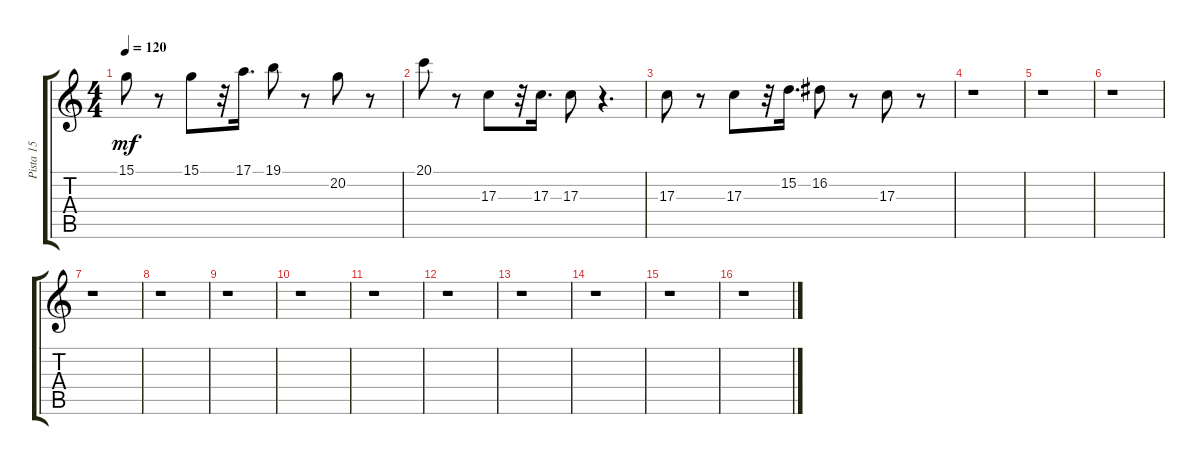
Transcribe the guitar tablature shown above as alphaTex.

\track ("Pista 15" "Pista 15") {instrument kalimba}
\staff {score tabs}
\tuning (E4 B3 G3 D3 A2 E2) {hide}
\ts (4 4)
\tempo 120
\clef g2
\ks c
15.1.8{dy mf} r.8 15.1.8 r.32 17.1.16{d} 19.1.8 r.8 20.2.8 r.8 |
20.1.8 r.8 17.3.8 r.32 17.3.16{d} 17.3.8 r.4{d} |
17.3.8 r.8 17.3.8 r.32 15.2.16{d} 16.2.8 r.8 17.3.8 r.8 |
r.1 |
r.1 |
r.1 |
r.1 |
r.1 |
r.1 |
r.1 |
r.1 |
r.1 |
r.1 |
r.1 |
r.1 |
r.1
